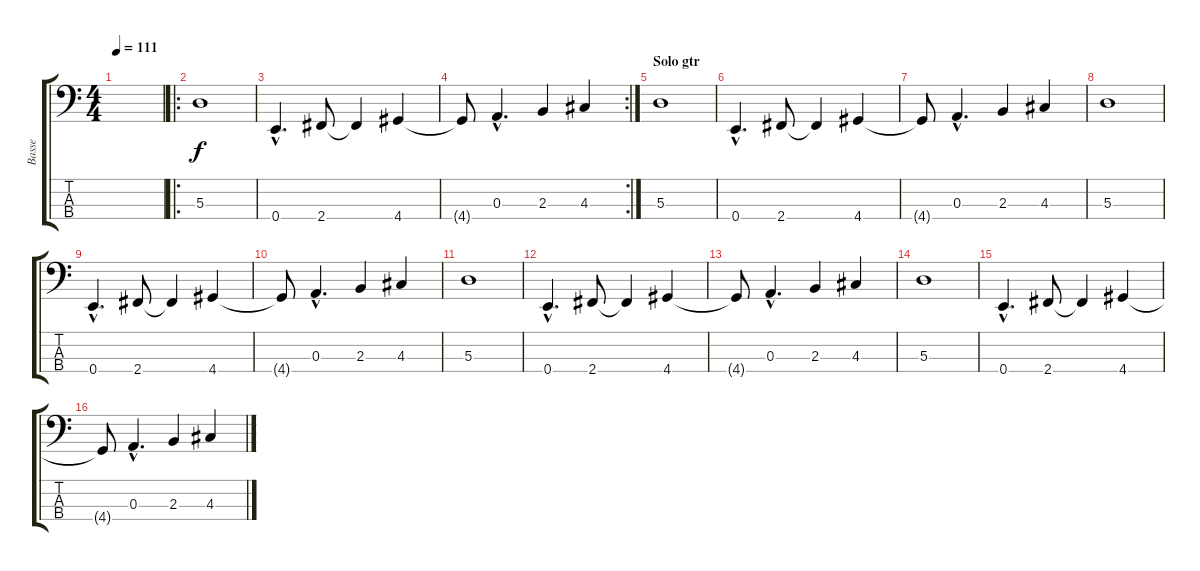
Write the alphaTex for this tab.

\track ("Basse" "Basse") {instrument electricbassfinger}
\staff {score tabs}
\tuning (G2 D2 A1 E1) {hide}
\ts (4 4)
\tempo 111
\clef f4
\ks c
|
\ro
5.3.1 |
0.4{hac}.4{d} 2.4.8 2.4{t}.4 4.4.4 |
\rc 2
4.4{t}.8 0.3{hac}.4{d} 2.3.4 4.3.4 |
\section ("" "Solo gtr")
5.3.1 |
0.4{hac}.4{d} 2.4.8 2.4{t}.4 4.4.4 |
4.4{t}.8 0.3{hac}.4{d} 2.3.4 4.3.4 |
5.3.1 |
0.4{hac}.4{d} 2.4.8 2.4{t}.4 4.4.4 |
4.4{t}.8 0.3{hac}.4{d} 2.3.4 4.3.4 |
5.3.1 |
0.4{hac}.4{d} 2.4.8 2.4{t}.4 4.4.4 |
4.4{t}.8 0.3{hac}.4{d} 2.3.4 4.3.4 |
5.3.1 |
0.4{hac}.4{d} 2.4.8 2.4{t}.4 4.4.4 |
4.4{t}.8 0.3{hac}.4{d} 2.3.4 4.3.4
